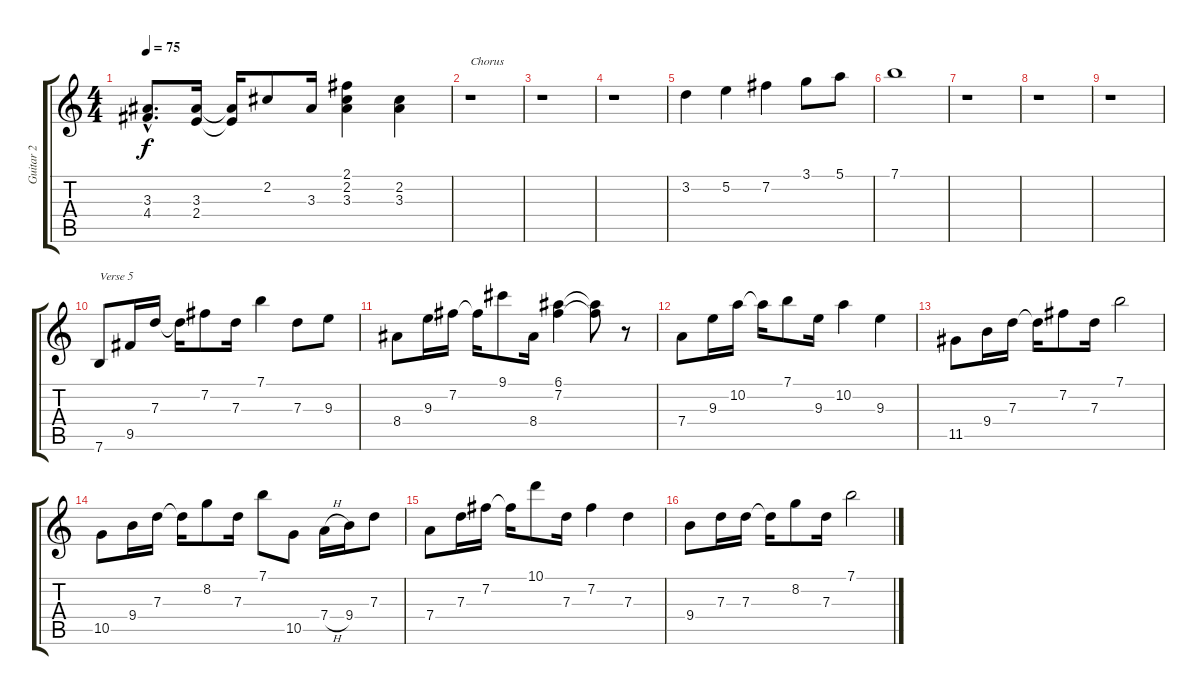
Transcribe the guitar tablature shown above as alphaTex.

\track ("Guitar 2" "Guitar 2") {instrument acousticguitarnylon}
\staff {score tabs}
\tuning (E4 B3 G3 D3 A2 E2) {hide}
\ts (4 4)
\tempo 75
\clef g2
\ks c
(3.3{hac} 4.4{hac}).8{d dy f} (3.3 2.4).16 (3.3{t} 2.4{t}).16 2.2.8 3.3.16 (2.1 2.2 3.3).4 (2.2 3.3).4 |
r.1{txt "Chorus"} |
r.1 |
r.1 |
3.2.4 5.2.4 7.2.4 3.1.8 5.1.8 |
7.1.1 |
r.1 |
r.1 |
r.1 |
7.6.8{txt "Verse 5"} 9.5.16 7.3.16 7.3{t}.16 7.2.8 7.3.16 7.1.4 7.3.8 9.3.8 |
8.4.8 9.3.16 7.2.16 7.2{t}.16 9.1.8 8.4.16 (6.1 7.2).4 (6.1{t} 7.2{t}).8 r.8 |
7.4.8 9.3.16 10.2.16 10.2{t}.16 7.1.8 9.3.16 10.2.4 9.3.4 |
11.5.8 9.4.16 7.3.16 7.3{t}.16 7.2.8 7.3.16 7.1.2 |
10.5.8 9.4.16 7.3.16 7.3{t}.16 8.2.8 7.3.16 7.1.8 10.5.8 7.4{h}.16 9.4.16 7.3.8 |
7.4.8 7.3.16 7.2.16 7.2{t}.16 10.1.8 7.3.16 7.2.4 7.3.4 |
9.4.8 7.3.16 7.3.16 7.3{t}.16 8.2.8 7.3.16 7.1.2
